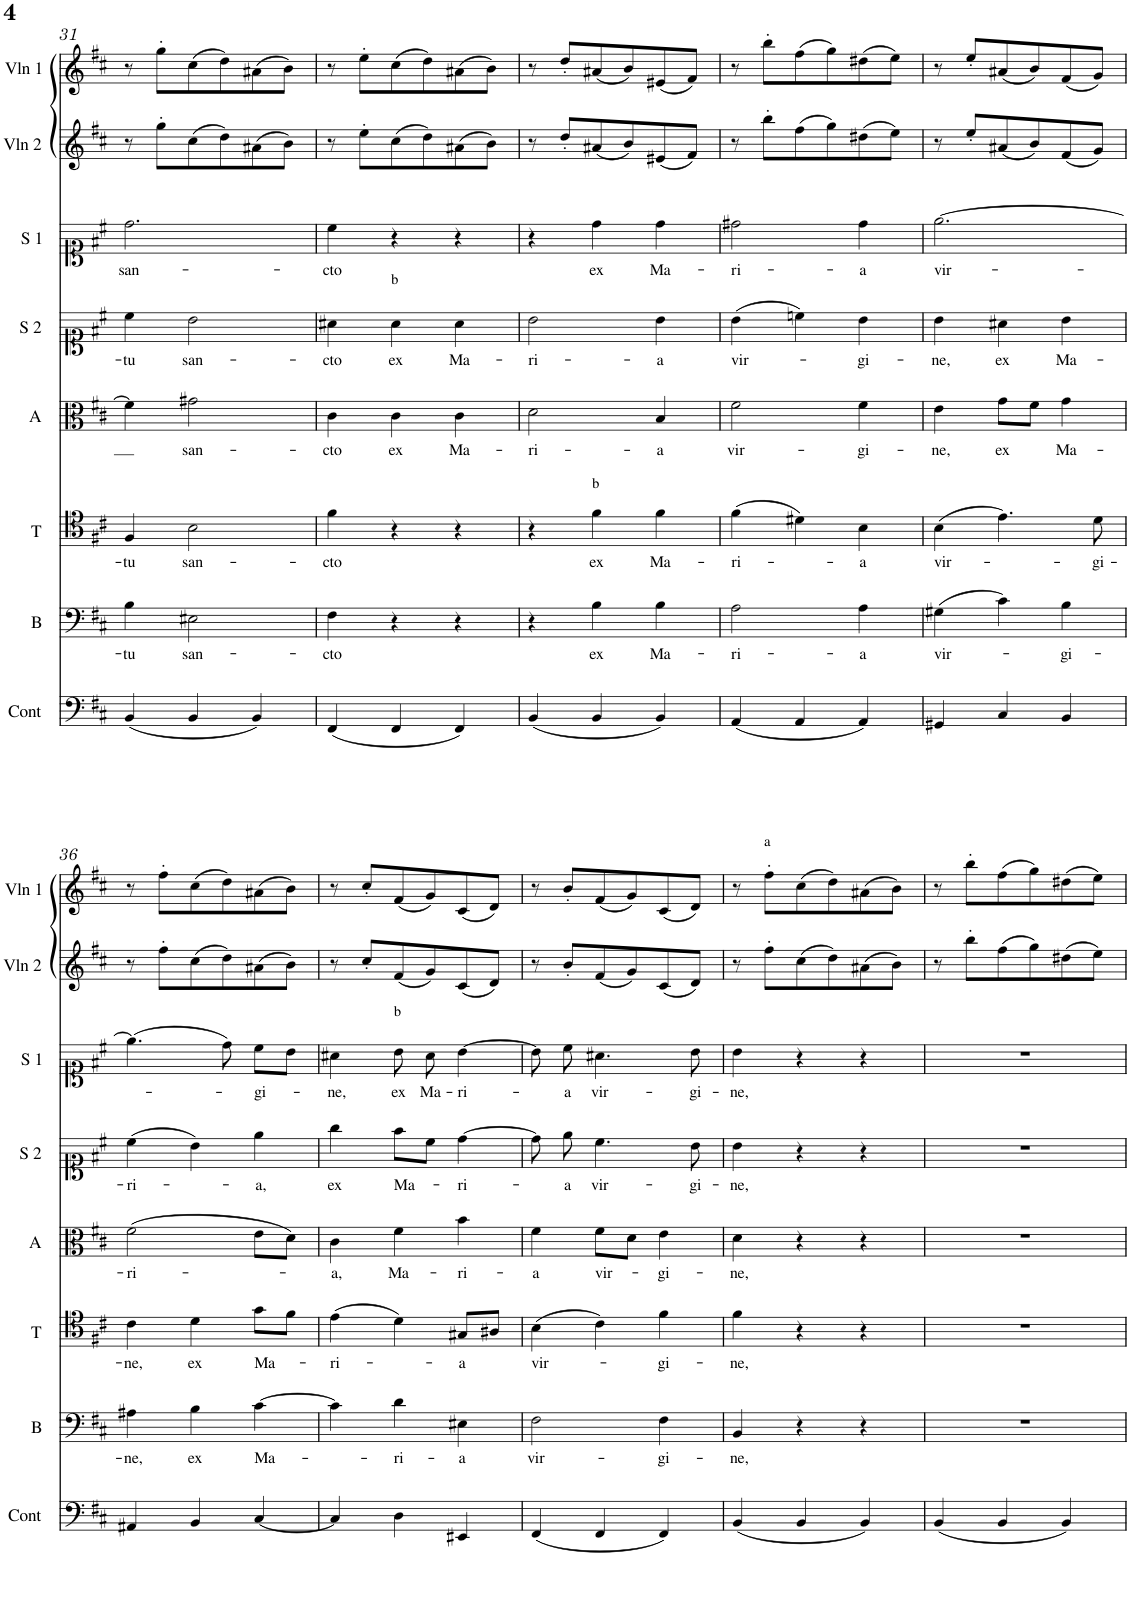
**kern	**kern	**text	**kern	**text	**kern	**text	**kern	**text	**kern	**text	**kern	**kern
*part8	*part7	*part7	*part6	*part6	*part5	*part5	*part4	*part4	*part3	*part3	*part2	*part1
*staff8	*staff7	*staff7	*staff6	*staff6	*staff5	*staff5	*staff4	*staff4	*staff3	*staff3	*staff2	*staff1
*I"Continuo	*I"Bass	*	*I"Tenor	*	*I"Alto	*	*I"Soprano 2	*	*I"Soprano 1	*	*I"Violin 2	*I"Violin 1
*I'Cont	*I'B	*	*I'T	*	*I'A	*	*I'S 2	*	*I'S 1	*	*I'Vln 2	*I'Vln 1
!!LO:PB:g=z
*clefF4	*clefF4	*	*clefC4	*	*clefC3	*	*clefC1	*	*clefC1	*	*clefG2	*clefG2
*k[f#c#]	*k[f#c#]	*	*k[f#c#]	*	*k[f#c#]	*	*k[f#c#]	*	*k[f#c#]	*	*k[f#c#]	*k[f#c#]
*M3/4	*M3/4	*	*M3/4	*	*M3/4	*	*M3/4	*	*M3/4	*	*M3/4	*M3/4
=31	=31	=31	=31	=31	=31	=31	=31	=31	=31	=31	=31	=31
!	!	!LO:LY:b	!	!LO:LY:b	!	!	!	!LO:LY:b	!	!LO:LY:b	!	!
(4BB/	4B\	-tu	4F#/	-tu	4f#\]	.	4cc#\	-tu	2.dd\	san-	8r	8r
.	.	.	.	.	.	.	.	.	.	.	8gg'\L	8gg'\L
!	!	!LO:LY:b	!	!LO:LY:b	!	!LO:LY:b	!	!LO:LY:b	!	!	!	!
4BB/	2E#X\	san-	2B\	san-	2g#X\	san-	2b\	san-	.	.	(8cc#\	(8cc#\
.	.	.	.	.	.	.	.	.	.	.	8dd\)	8dd\)
4BB/)	.	.	.	.	.	.	.	.	.	.	(8a#X\	(8a#X\
.	.	.	.	.	.	.	.	.	.	.	8b\J)	8b\J)
=32	=32	=32	=32	=32	=32	=32	=32	=32	=32	=32	=32	=32
!	!	!LO:LY:b	!	!LO:LY:b	!	!LO:LY:b	!	!LO:LY:b	!	!LO:LY:b	!	!
(4FF#/	4F#\	-cto	4f#\	-cto	4c#\	-cto	4a#X\	-cto	4cc#\	-cto	8r	8r
.	.	.	.	.	.	.	.	.	.	.	8ee'\L	8ee'\L
!	!	!	!	!	!	!	!LO:TX:a:t=b	!	!	!	!	!
!	!	!	!	!	!	!LO:LY:b	!	!LO:LY:b	!	!	!	!
4FF#/	4r	.	4r	.	4c#\	ex	4a#\	ex	4r	.	(8cc#\	(8cc#\
.	.	.	.	.	.	.	.	.	.	.	8dd\)	8dd\)
!	!	!	!	!	!	!LO:LY:b	!	!LO:LY:b	!	!	!	!
4FF#/)	4r	.	4r	.	4c#\	Ma-	4a#\	Ma-	4r	.	(8a#X\	(8a#X\
.	.	.	.	.	.	.	.	.	.	.	8b\J)	8b\J)
=33	=33	=33	=33	=33	=33	=33	=33	=33	=33	=33	=33	=33
!	!	!	!	!	!	!LO:LY:b	!	!LO:LY:b	!	!	!	!
(4BB/	4r	.	4r	.	2d\	-ri-	2b\	-ri-	4r	.	8r	8r
.	.	.	.	.	.	.	.	.	.	.	8dd'/L	8dd'/L
!	!	!	!LO:TX:a:t=b	!	!	!	!	!	!	!	!	!
!	!	!LO:LY:b	!	!LO:LY:b	!	!	!	!	!	!LO:LY:b	!	!
4BB/	4B\	ex	4f#\	ex	.	.	.	.	4dd\	ex	(8a#X/	(8a#X/
.	.	.	.	.	.	.	.	.	.	.	8b/)	8b/)
!	!	!LO:LY:b	!	!LO:LY:b	!	!LO:LY:b	!	!LO:LY:b	!	!LO:LY:b	!	!
4BB/)	4B\	Ma-	4f#\	Ma-	4B/	-a	4b\	-a	4dd\	Ma-	(8e#X/	(8e#X/
.	.	.	.	.	.	.	.	.	.	.	8f#/J)	8f#/J)
=34	=34	=34	=34	=34	=34	=34	=34	=34	=34	=34	=34	=34
!	!	!LO:LY:b	!	!LO:LY:b	!	!LO:LY:b	!	!LO:LY:b	!	!LO:LY:b	!	!
(4AA/	2A\	-ri-	(4f#\	-ri-	2f#\	vir-	(4b\	vir-	2dd#X\	-ri-	8r	8r
.	.	.	.	.	.	.	.	.	.	.	8bb'\L	8bb'\L
4AA/	.	.	4d#X\)	.	.	.	4ccn\)	.	.	.	(8ff#\	(8ff#\
.	.	.	.	.	.	.	.	.	.	.	8gg\)	8gg\)
!	!	!LO:LY:b	!	!LO:LY:b	!	!LO:LY:b	!	!LO:LY:b	!	!LO:LY:b	!	!
4AA/)	4A\	-a	4B\	-a	4f#\	-gi-	4b\	-gi-	4dd#\	-a	(8dd#X\	(8dd#X\
.	.	.	.	.	.	.	.	.	.	.	8ee\J)	8ee\J)
=35	=35	=35	=35	=35	=35	=35	=35	=35	=35	=35	=35	=35
!	!	!LO:LY:b	!	!LO:LY:b	!	!LO:LY:b	!	!LO:LY:b	!	!LO:LY:b	!	!
4GG#X/	(4G#X\	vir-	(4B\	vir-	4e\	-ne,	4b\	-ne,	[2.ee\	vir-	8r	8r
.	.	.	.	.	.	.	.	.	.	.	8ee'/L	8ee'/L
!	!	!	!	!	!	!LO:LY:b	!	!LO:LY:b	!	!	!	!
4C#/	4c#\)	.	4.e\)	.	8g\L	ex	4a#X\	ex	.	.	(8a#X/	(8a#X/
.	.	.	.	.	8f#\J	.	.	.	.	.	8b/)	8b/)
!	!	!LO:LY:b	!	!	!	!LO:LY:b	!	!LO:LY:b	!	!	!	!
4BB/	4B\	-gi-	.	.	4g\	Ma-	4b\	Ma-	.	.	(8f#/	(8f#/
!	!	!	!	!LO:LY:b	!	!	!	!	!	!	!	!
.	.	.	8d\	-gi-	.	.	.	.	.	.	8g/J)	8g/J)
!!LO:LB:g=z
=36	=36	=36	=36	=36	=36	=36	=36	=36	=36	=36	=36	=36
!	!	!LO:LY:b	!	!LO:LY:b	!	!LO:LY:b	!	!LO:LY:b	!	!	!	!
4AA#X/	4A#X\	-ne,	4c#\	-ne,	(2f#\	-ri-	(4cc#\	-ri-	(4.ee\]	.	8r	8r
.	.	.	.	.	.	.	.	.	.	.	8ff#'\L	8ff#'\L
!	!	!LO:LY:b	!	!LO:LY:b	!	!	!	!	!	!	!	!
4BB/	4B\	ex	4d\	ex	.	.	4b\)	.	.	.	(8cc#\	(8cc#\
.	.	.	.	.	.	.	.	.	8dd\)	.	8dd\)	8dd\)
!	!	!LO:LY:b	!	!LO:LY:b	!	!	!	!LO:LY:b	!	!LO:LY:b	!	!
[4C#/	[4c#\	Ma-	8g\L	Ma-	8e\L	.	4ee\	-a,	8cc#\L	-gi-	(8a#X\	(8a#X\
.	.	.	8f#\J	.	8d\J)	.	.	.	8b\J	.	8b\J)	8b\J)
=37	=37	=37	=37	=37	=37	=37	=37	=37	=37	=37	=37	=37
!	!	!	!	!LO:LY:b	!	!LO:LY:b	!	!LO:LY:b	!	!LO:LY:b	!	!
4C#/]	4c#\]	.	(4e\	-ri-	4c#\	-a,	4gg\	ex	4a#X\	-ne,	8r	8r
.	.	.	.	.	.	.	.	.	.	.	8cc#'/L	8cc#'/L
!	!	!	!	!	!	!	!	!	!LO:TX:a:t=b	!	!	!
!	!	!LO:LY:b	!	!	!	!LO:LY:b	!	!LO:LY:b	!	!LO:LY:b	!	!
4D\	4d\	-ri-	4d\)	.	4f#\	Ma-	8ff#\L	Ma-	8b\	ex	(8f#/	(8f#/
!	!	!	!	!	!	!	!	!	!	!LO:LY:b	!	!
.	.	.	.	.	.	.	8cc#\J	.	8a#\	Ma-	8g/)	8g/)
!	!	!LO:LY:b	!	!LO:LY:b	!	!LO:LY:b	!	!LO:LY:b	!	!LO:LY:b	!	!
4EE#X/	4E#X\	-a	8G#X/L	-a	4b\	-ri-	[4dd\	-ri-	[4b\	-ri-	(8c#/	(8c#/
.	.	.	8A#X/J	.	.	.	.	.	.	.	8d/J)	8d/J)
=38	=38	=38	=38	=38	=38	=38	=38	=38	=38	=38	=38	=38
!	!	!LO:LY:b	!	!LO:LY:b	!	!LO:LY:b	!	!	!	!	!	!
(4FF#/	2F#\	vir-	(4B\	vir-	4f#\	-a	8dd\]	.	8b\]	.	8r	8r
!	!	!	!	!	!	!	!	!LO:LY:b	!	!LO:LY:b	!	!
.	.	.	.	.	.	.	8ee\	-a	8cc#\	-a	8b'/L	8b'/L
!	!	!	!	!	!	!LO:LY:b	!	!LO:LY:b	!	!LO:LY:b	!	!
4FF#/	.	.	4c#\)	.	8f#\L	vir-	4.cc#\	vir-	4.a#X\	vir-	(8f#/	(8f#/
.	.	.	.	.	8d\J	.	.	.	.	.	8g/)	8g/)
!	!	!LO:LY:b	!	!LO:LY:b	!	!LO:LY:b	!	!	!	!	!	!
4FF#/)	4F#\	-gi-	4f#\	-gi-	4e\	-gi-	.	.	.	.	(8c#/	(8c#/
!	!	!	!	!	!	!	!	!LO:LY:b	!	!LO:LY:b	!	!
.	.	.	.	.	.	.	8b\	-gi-	8b\	-gi-	8d/J)	8d/J)
=39	=39	=39	=39	=39	=39	=39	=39	=39	=39	=39	=39	=39
!	!	!LO:LY:b	!	!LO:LY:b	!	!LO:LY:b	!	!LO:LY:b	!	!LO:LY:b	!	!
(4BB/	4BB/	-ne,	4f#\	-ne,	4d\	-ne,	4b\	-ne,	4b\	-ne,	8r	8r
!	!	!	!	!	!	!	!	!	!	!	!	!LO:TX:a:t=a
.	.	.	.	.	.	.	.	.	.	.	8ff#'\L	8ff#'\L
4BB/	4r	.	4r	.	4r	.	4r	.	4r	.	(8cc#\	(8cc#\
.	.	.	.	.	.	.	.	.	.	.	8dd\)	8dd\)
4BB/)	4r	.	4r	.	4r	.	4r	.	4r	.	(8a#X\	(8a#X\
.	.	.	.	.	.	.	.	.	.	.	8b\J)	8b\J)
=40	=40	=40	=40	=40	=40	=40	=40	=40	=40	=40	=40	=40
(4BB/	2.r	.	2.r	.	2.r	.	2.r	.	2.r	.	8r	8r
.	.	.	.	.	.	.	.	.	.	.	8bb'\L	8bb'\L
4BB/	.	.	.	.	.	.	.	.	.	.	(8ff#\	(8ff#\
.	.	.	.	.	.	.	.	.	.	.	8gg\)	8gg\)
4BB/)	.	.	.	.	.	.	.	.	.	.	(8dd#X\	(8dd#X\
.	.	.	.	.	.	.	.	.	.	.	8ee\J)	8ee\J)
=	=	=	=	=	=	=	=	=	=	=	=	=
*-	*-	*-	*-	*-	*-	*-	*-	*-	*-	*-	*-	*-
